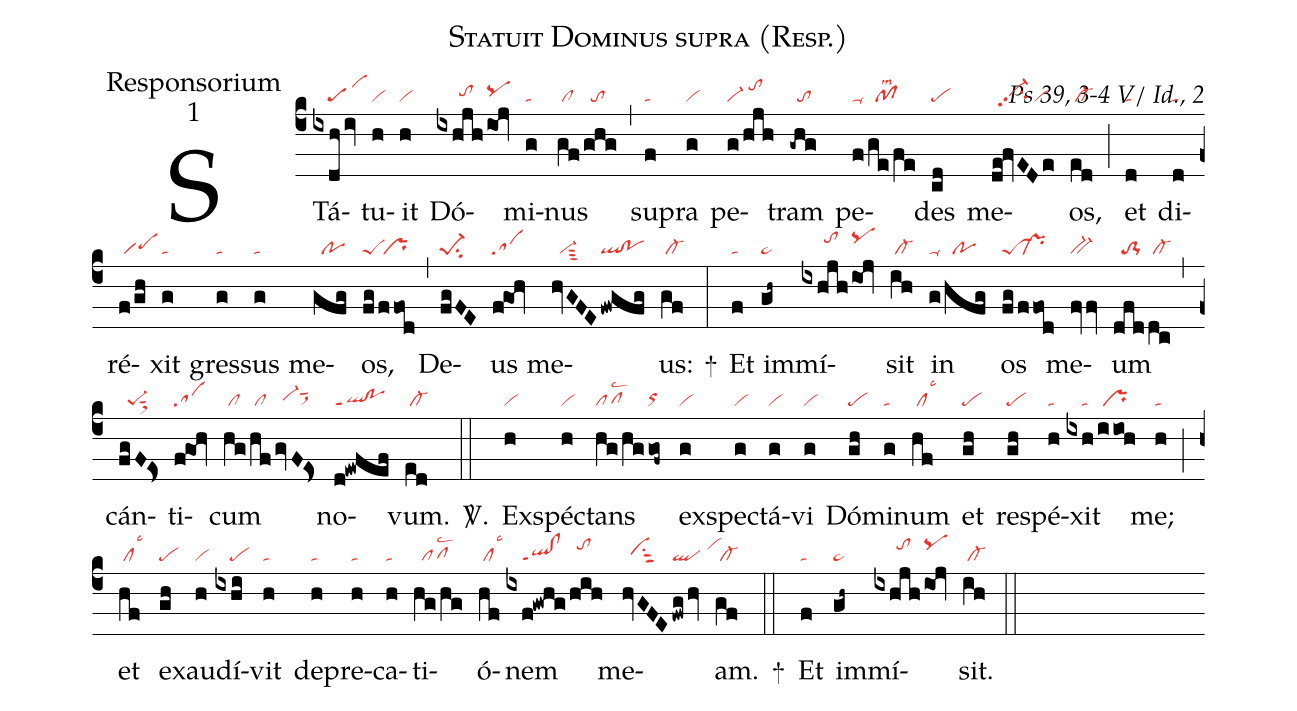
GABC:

name:Statuit Dominus supra (Resp.);
office-part:Responsorium;
mode:1;
commentary:Ps 39, 3-4 V/ Id., 2;
nabc-lines:1;
%%
(c4)
STá(ixdh/iv|////scG1)tu(h|vi)it(h|vi) Dó(ixhjh|//////tohh|ioj|pqhh)mi(g|ta)nus(gf|/cl|/ghg|//to) (,)
su(f|ta)pra(g|vi) pe(g/hjh|vi-/tohj)tram(-ghg|//to) pe(f|ta-|/ge/fe|//pflsm2)des(cd|pe) me(de!fvEDe|//vi-hhpp2su2/vi)os,(ed|/cl-) (;)
et(d|ta) di(d|ta)ré(f/gh|/scM2)xit(g|ta) gres(g|ta)sus(g|ta) me(gfg|//po)os,(fg|peS|/ffod|/pr) (,)
De(fgFE|pe-1su2)us(f!goh|sa) me(hvGFE|//vi-sut3|/fwgfg|ql!po)us:(gf|/cl-) +(:)
Et(f|ta) im(gh~|pe~)mí(ixhjh|//////tohj|ioj|pqhj)sit(ih|/cl-) in(g|ta-|/hfg|//po) os(fg|peS|/ffod|/pr-) me(fvfv|bv-)um(dfd|//to-1|dc|/cl-) (,)
cán(fgF!Es>|//pe-1sut1sux1)ti(f!goh|sa)cum(hg|/cl|/hf|/cl|/gvF!Es>|//vi-hhsut1sux1) no(d!ewfef|ql!poppt1)vum.(ed|/cl-) <sp>V/</sp>.(::)
Ex(h|vi)spéc(h|vi)tans(hg/hg|pflsc2|gof~|orhh) ex(g|vi)spec(g|vi)tá(g|vi)vi(g|vi) Dó(gh|pe)mi(g|ta)num(hf|/cllsc3) et(gh|pe) re(gh|pe)spé(h|ta)xit(ixh|////ta|/iioh|/pr) me;(h|ta) (;)
et(hf|/cllsc3) ex(gh|pe)au(h|vi)dí(ixhi|////pe)vit(h|ta) de(h|ta)pre(h|ta)ca(h|ta)ti(hg/hg|//pflsc2)ó(hf|/cllsc3)nem(ixf!gwhg|////ql!clppt1|/hih|//tohj) me(hvGFE|//vihhsu1sut2|/fwg/hv|ql/vihj)am.(gf|/cl-) +(::)
Et(f|ta) im(gh~|pe~)mí(ixhjh|//////tohj|ioj|pqhj)sit.(ih|/cl-) (::)
